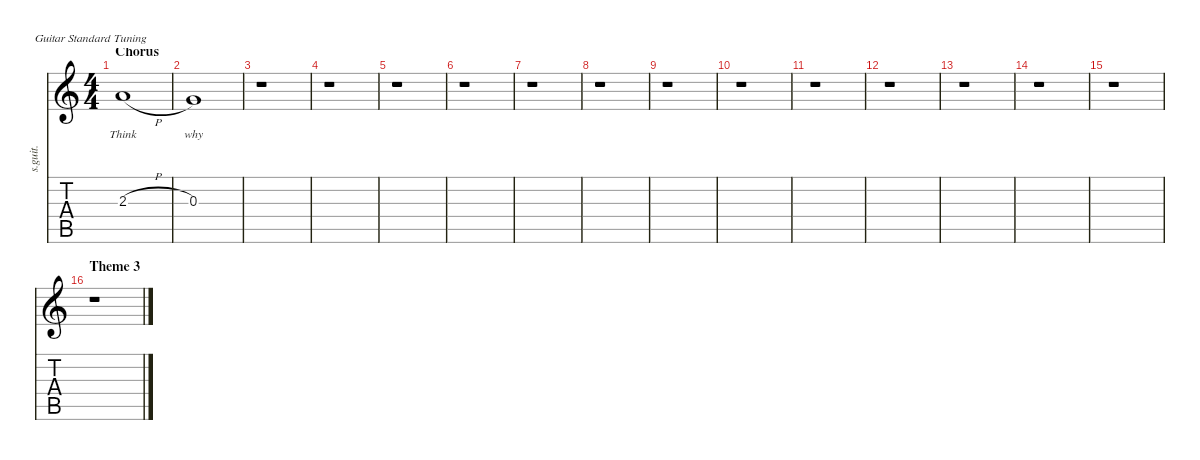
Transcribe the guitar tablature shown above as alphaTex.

\defaultSystemsLayout 4
\hideDynamics
\bracketExtendMode nobrackets
\track ("James Hetfield - Vocals" "s.guit.") {instrument tenorsax}
\staff {score tabs}
\tuning (E4 B3 G3 D3 A2 E2)
\displaytranspose 12
\ts (4 4)
\section ("" "Chorus")
\tempo (119 hide)
\clef g2
\ks c
2.3{h}.1{lyrics (0 "Think") lyrics (1 "") lyrics (2 "") lyrics (3 "") lyrics (4 "") dy fff} |
0.3.1{lyrics (0 "why") lyrics (1 "") lyrics (2 "") lyrics (3 "") lyrics (4 "")} |
r.1 |
r.1 |
r.1 |
r.1 |
r.1 |
r.1 |
r.1 |
r.1 |
r.1 |
r.1 |
r.1 |
r.1 |
r.1 |
\section ("" "Theme 3")
\tempo (142 hide)
r.1
